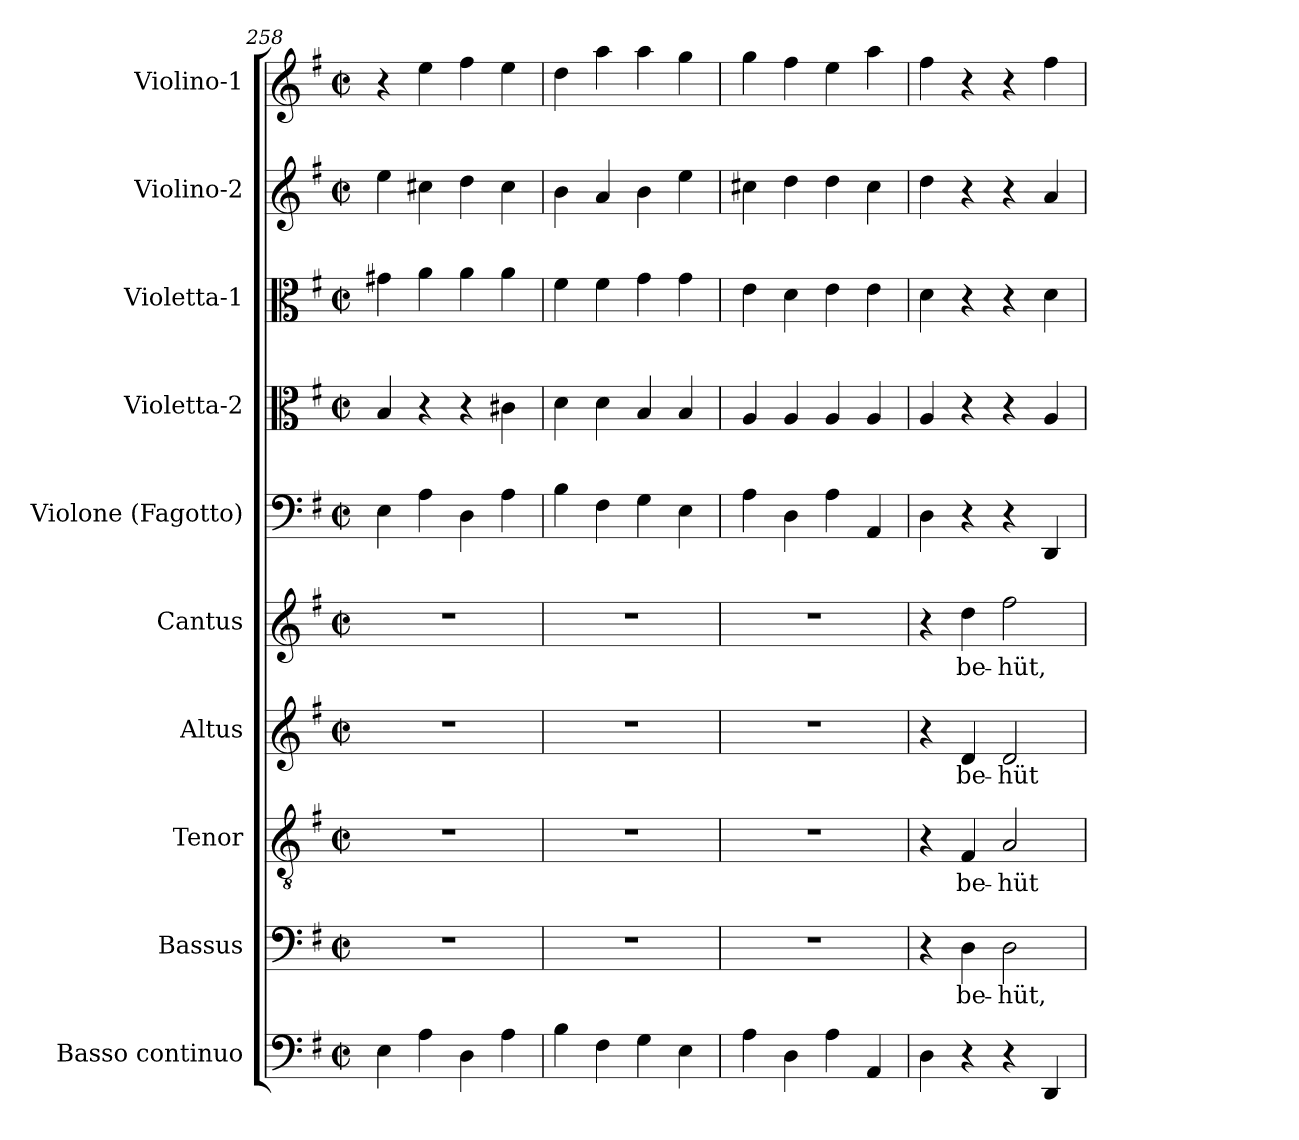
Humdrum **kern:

**kern	**kern	**text	**kern	**text	**kern	**text	**kern	**text	**kern	**kern	**kern	**kern	**kern
*part10	*part9	*part9	*part8	*part8	*part7	*part7	*part6	*part6	*part5	*part4	*part3	*part2	*part1
*staff10	*staff9	*staff9	*staff8	*staff8	*staff7	*staff7	*staff6	*staff6	*staff5	*staff4	*staff3	*staff2	*staff1
*I"Basso continuo	*I"Bassus	*	*I"Tenor	*	*I"Altus	*	*I"Cantus	*	*I"Violone (Fagotto)	*I"Violetta-2	*I"Violetta-1	*I"Violino-2	*I"Violino-1
*I'BC2	*I'B	*	*I'T	*	*I'A	*	*I'C	*	*I'Vn	*I'Va2	*I'Va1	*I'Vi2	*I'Vi1
*clefF4	*clefF4	*	*clefGv2	*	*clefG2	*	*clefG2	*	*clefF4	*clefC3	*clefC3	*clefG2	*clefG2
*k[f#]	*k[f#]	*	*k[f#]	*	*k[f#]	*	*k[f#]	*	*k[f#]	*k[f#]	*k[f#]	*k[f#]	*k[f#]
*G:	*G:	*	*G:	*	*G:	*	*G:	*	*G:	*G:	*G:	*G:	*G:
*M2/2	*M2/2	*	*M2/2	*	*M2/2	*	*M2/2	*	*M2/2	*M2/2	*M2/2	*M2/2	*M2/2
*met(c|)	*met(c|)	*	*met(c|)	*	*met(c|)	*	*met(c|)	*	*met(c|)	*met(c|)	*met(c|)	*met(c|)	*met(c|)
=258	=258	=258	=258	=258	=258	=258	=258	=258	=258	=258	=258	=258	=258
4E\	1r	.	1r	.	1r	.	1r	.	4E\	4B/	4g#X\	4ee\	4r
4A\	.	.	.	.	.	.	.	.	4A\	4r	4a\	4cc#X\	4ee\
4D\	.	.	.	.	.	.	.	.	4D\	4r	4a\	4dd\	4ff#\
4A\	.	.	.	.	.	.	.	.	4A\	4c#X\	4a\	4cc#\	4ee\
=259	=259	=259	=259	=259	=259	=259	=259	=259	=259	=259	=259	=259	=259
4B\	1r	.	1r	.	1r	.	1r	.	4B\	4d\	4f#\	4b\	4dd\
4F#\	.	.	.	.	.	.	.	.	4F#\	4d\	4f#\	4a/	4aa\
4G\	.	.	.	.	.	.	.	.	4G\	4B/	4g\	4b\	4aa\
4E\	.	.	.	.	.	.	.	.	4E\	4B/	4g\	4ee\	4gg\
=260	=260	=260	=260	=260	=260	=260	=260	=260	=260	=260	=260	=260	=260
4A\	1r	.	1r	.	1r	.	1r	.	4A\	4A/	4e\	4cc#X\	4gg\
4D\	.	.	.	.	.	.	.	.	4D\	4A/	4d\	4dd\	4ff#\
4A\	.	.	.	.	.	.	.	.	4A\	4A/	4e\	4dd\	4ee\
4AA/	.	.	.	.	.	.	.	.	4AA/	4A/	4e\	4cc#\	4aa\
=261	=261	=261	=261	=261	=261	=261	=261	=261	=261	=261	=261	=261	=261
4D\	4r	.	4r	.	4r	.	4r	.	4D\	4A/	4d\	4dd\	4ff#\
!	!	!LO:LY:b	!	!	!	!	!	!	!	!	!	!	!
!	!	!	!	!LO:LY:b	!	!	!	!	!	!	!	!	!
!	!	!	!	!	!	!LO:LY:b	!	!	!	!	!	!	!
!	!	!	!	!	!	!	!	!LO:LY:b	!	!	!	!	!
4r	4D\	be-	4F#/	be-	4d/	be-	4dd\	be-	4r	4r	4r	4r	4r
!	!	!LO:LY:b	!	!	!	!	!	!	!	!	!	!	!
!	!	!	!	!LO:LY:b	!	!	!	!	!	!	!	!	!
!	!	!	!	!	!	!LO:LY:b	!	!	!	!	!	!	!
!	!	!	!	!	!	!	!	!LO:LY:b	!	!	!	!	!
4r	2D\	-hüt,	2A/	-hüt	2d/	-hüt	2ff#\	-hüt,	4r	4r	4r	4r	4r
4DD/	.	.	.	.	.	.	.	.	4DD/	4A/	4d\	4a/	4ff#\
=	=	=	=	=	=	=	=	=	=	=	=	=	=
*-	*-	*-	*-	*-	*-	*-	*-	*-	*-	*-	*-	*-	*-
